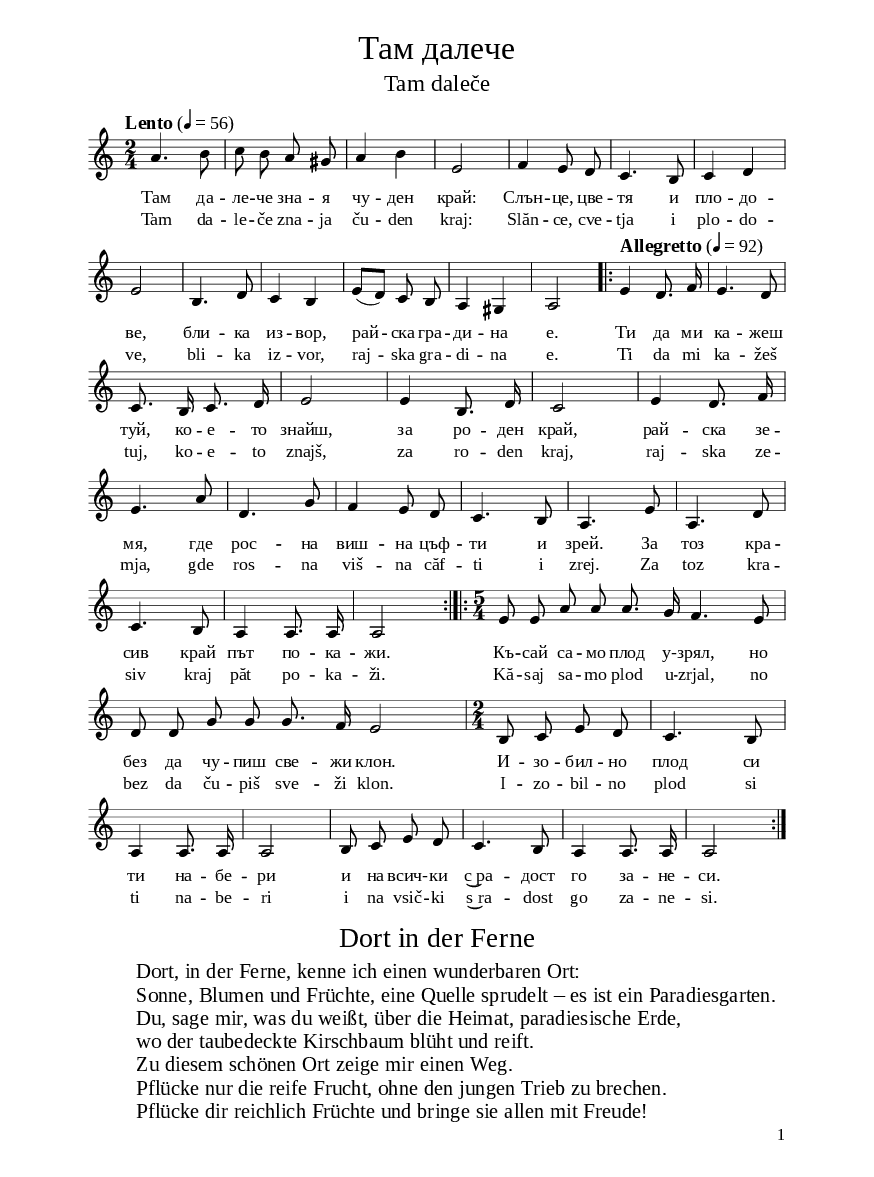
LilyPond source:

\version "2.24.4"

\include "include/globals.ily"

\bookpart {
  \label #'ref117
  \tocItem \markup "Там далече –  Tam daleče "
  \include "include/bookpart-paper.ily"
  \score {
    \include "include/score-layout.ily"

    \new Voice \absolute {
      \clef treble
      \key a \minor
      \time 2/4
      \tempoFunc "Lento" 4 "56"
      \autoBeamOff
      a'4. b'8 |  c''8 b'8 a'8 gis'8 | a'4 b'4 | e'2 |  f'4 e'8 d'8  |


      c'4. b8 | c'4 d'4 | \break e'2 | b4. d'8 | c'4 b4 | e'8 ( [d'8] ) c'8 b8  |


      a4 gis4 | a2  \bar ".|:-|"
      | \tempoFunc "Allegretto" 4 "92" | e'4 d'8. f'16 | e'4. d'8 | \break  c'8. b16 c'8. d'16 |

      e'2 | e'4 b8. d'16 | c'2 |  e'4 d'8. f'16 | \break e'4. a'8 | d'4. g'8  |

      f'4 e'8 d'8 |   c'4. b8 |   \key a \minor a4. e'8 |  a4. d'8 | \break c'4. b8 |

      a4 a8. a16 | a2 \bar ":|.|:"
      |  \time 5/4
      e'8 e'8 a'8 a'8 a'8. g'16 f'4. e'8  | \break

      d'8 d'8 g'8 g'8 g'8. f'16 e'2 |  \time 2/4  b8 c'8 e'8 d'8 |  c'4. b8  | \break

      a4 a8. a16 | a2 |  b8 c'8 e'8 d'8 | c'4. b8 | a4 a8. a16 | a2 \bar ":|."
    }

    \addlyrics {
      Там   да  --  ле
      --  че   зна  --  я   чу  --  ден   край: Слън --  це,
      цве  --  тя   и   пло  --  до  --  ве,   бли  --  ка   из  --
      вор,   рай  --  ска   гра  --  ди  --  на   е.   Ти   да   ми   ка
      --  жеш   туй,   ко  --  е  --  то   знайш, за   ро  --  ден
      край,   рай  --  ска   зе  --  мя,   где   рос  --  на   виш  --
      на   цъф  --  ти   и   зрей.   За   тоз   кра  --  сив   край
      път   по  --  ка  --  жи.   Къ  --  сай   са  --  мо   плод   "у-"  --
      зрял,   но   без   да   чу  --  пиш   све  --  жи   клон.   И  --
      зо  --  бил  --  но   плод   си   ти   на  --  бе  --  ри   и   на
      "всич-"  --  ки   с~ра  --  дост   го   за  --  не  --  си.
    }


    \addlyrics {
      Tam   da  --  le
      --  če   zna  --  ja   ču  --  den   kraj: Slăn --  ce,
      cve  --  tja   i   plo  --  do  --  ve,   bli  --  ka   iz  --
      vor,   raj  --  ska   gra  --  di  --  na   e.   Ti   da   mi   ka
      --  žeš   tuj,   ko  --  e  --  to   znajš, za   ro  --  den
      kraj,   raj  --  ska   ze  --  mja,   gde   ros  --  na   viš  --
      na   căf  --  ti   i   zrej.   Za   toz   kra  --  siv   kraj
      păt   po  --  ka  --  ži.   Kă  --  saj   sa  --  mo   plod   u  --
      zrjal,   no   bez   da   ču  --  piš   sve  --  ži   klon.   I  --
      zo  --  bil  --  no   plod   si   ti   na  --  be  --  ri   i   na
      vsič  --  ki   s~ra  --  dost   go   za  --  ne  --  si.
    }

    \header {
      title = \titleFunc "Там далече" "Tam daleče"
    }

    \midi{}

  } % score

  \markup \vspace #0.5


  % include foreign translation(s) of the song
  
\version "2.24.4"

\markup \fill-line { \fontsize #deTitleFontSize "Dort in der Ferne" }
\markup \null
\markup \null
\markup \abs-fontsize #10 {
  \hspace #5
  \override #`(baseline-skip . ,deCoupletBaselineSkip)
  \column { 
    \line { " "Dort, in der Ferne, kenne ich einen wunderbaren Ort: }
   \line { " " Sonne, Blumen und Früchte,  eine Quelle sprudelt – es ist ein Paradiesgarten.}

    \line { " "  Du, sage mir, was du weißt, über die Heimat, paradiesische Erde,}

    \line { " "  wo der taubedeckte Kirschbaum blüht und reift.  }

    \line { " "Zu diesem schönen Ort zeige mir einen Weg. }

    \line { " "Pflücke nur die reife Frucht, ohne den jungen Trieb zu brechen.  }

    \line { " "Pflücke dir reichlich Früchte und bringe sie allen mit Freude!  }

  }
}




} % bookpart
